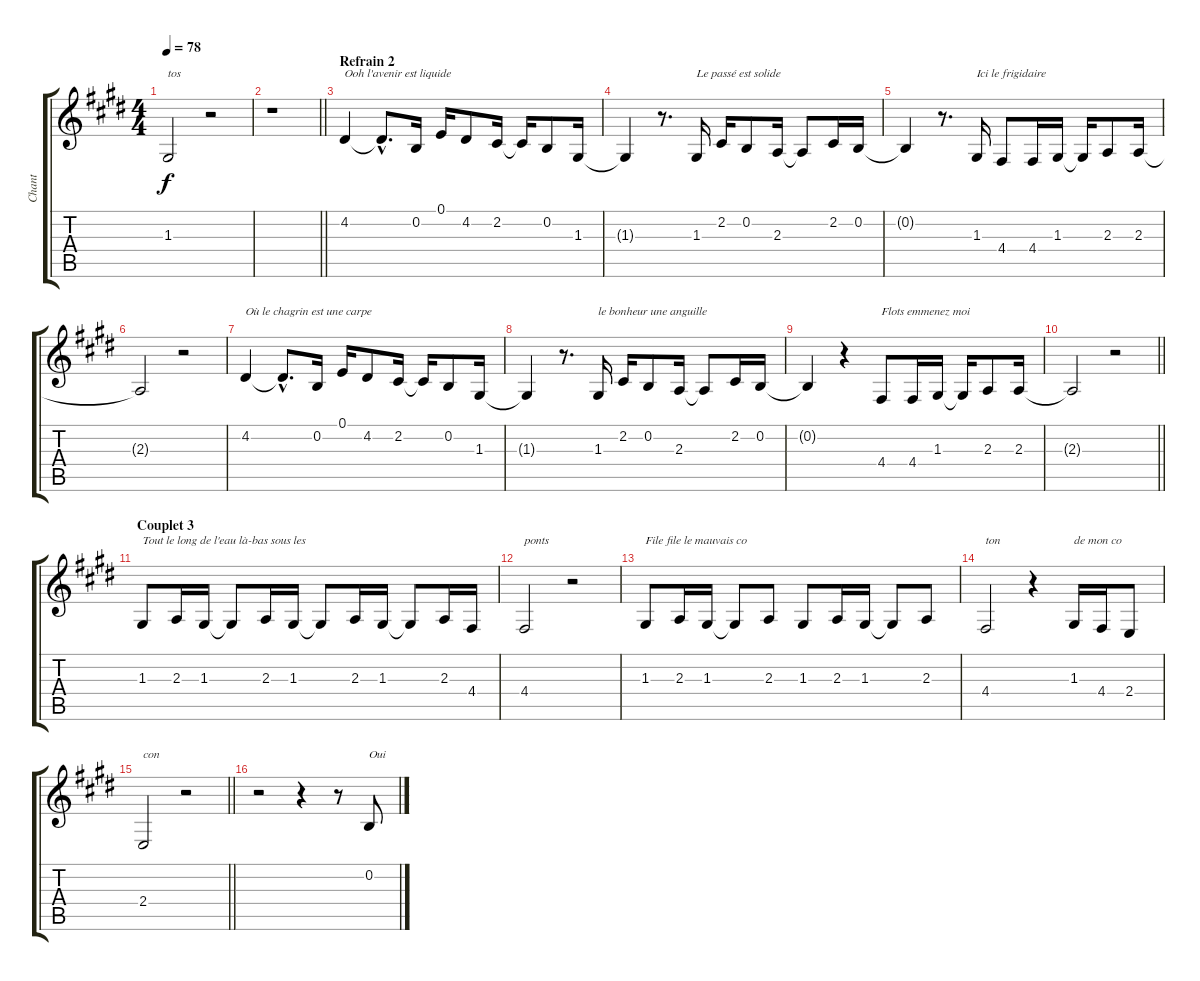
\track ("Chant" "Chant") {instrument tenorsax}
\staff {score tabs}
\tuning (E4 B3 G3 D3 A2 E2) {hide}
\ts (4 4)
\tempo 78
\clef g2
\ks e
1.3.2{txt "tos" dy f} r.2 |
\barLineRight lightlight
r.1 |
\section ("" "Refrain 2")
4.2.4{txt "Ooh l'avenir est liquide"} 4.2{hac t}.8{d} 0.2.16 0.1.16 4.2.8 2.2.16 2.2{t}.16 0.2.8 1.3.16 |
1.3{t}.4 r.8{d} 1.3.16{txt "Le passé est solide"} 2.2.16 0.2.8 2.3.16 2.3{t}.8 2.2.16 0.2.16 |
0.2{t}.4 r.8{d} 1.3.16{txt "Ici le frigidaire"} 4.4.8 4.4.16 1.3.16 1.3{t}.16 2.3.8 2.3.16 |
2.3{t}.2 r.2 |
4.2.4{txt "Où le chagrin est une carpe"} 4.2{hac t}.8{d} 0.2.16 0.1.16 4.2.8 2.2.16 2.2{t}.16 0.2.8 1.3.16 |
1.3{t}.4 r.8{d} 1.3.16{txt "le bonheur une anguille"} 2.2.16 0.2.8 2.3.16 2.3{t}.8 2.2.16 0.2.16 |
0.2{t}.4 r.4 4.4.8{txt "Flots emmenez moi"} 4.4.16 1.3.16 1.3{t}.16 2.3.8 2.3.16 |
\barLineRight lightlight
2.3{t}.2 r.2 |
\section ("" "Couplet 3")
1.3.8{txt "Tout le long de l'eau là-bas sous les"} 2.3.16 1.3.16 1.3{t}.8 2.3.16 1.3.16 1.3{t}.8 2.3.16 1.3.16 1.3{t}.8 2.3.16 4.4.16 |
4.4.2{txt "ponts"} r.2 |
1.3.8{txt "File file le mauvais co"} 2.3.16 1.3.16 1.3{t}.8 2.3.8 1.3.8 2.3.16 1.3.16 1.3{t}.8 2.3.8 |
4.4.2{txt "ton"} r.4 1.3.16{txt "de mon co"} 4.4.16 2.4.8 |
\barLineRight lightlight
2.4.2{txt "con"} r.2 |
r.2 r.4 r.8 0.2.8{txt "Oui"}
